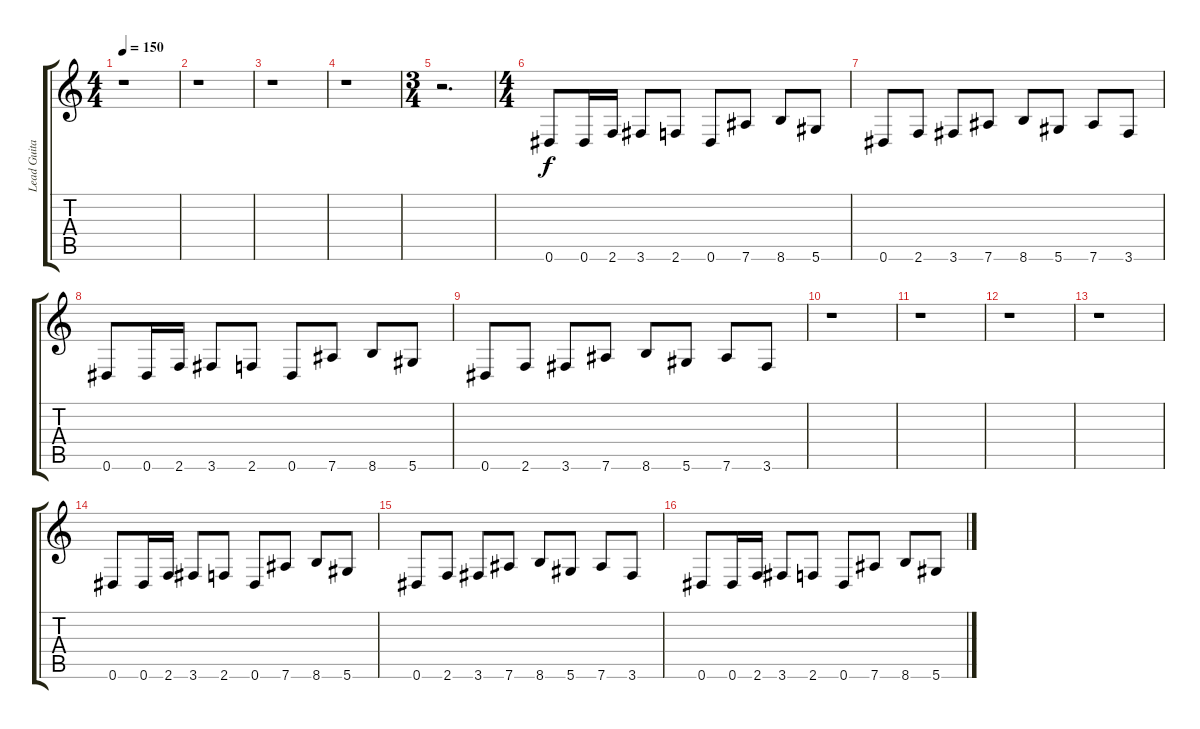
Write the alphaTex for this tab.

\track ("Lead Guitar I" "Lead Guita") {instrument overdrivenguitar}
\staff {score tabs}
\tuning (Eb4 Bb3 Gb3 Db3 Ab2 Eb2) {hide}
\ts (4 4)
\tempo 150
\clef g2
\ks c
r.1{dy f} |
r.1 |
r.1 |
r.1 |
\ts (3 4)
r.2{d} |
\ts (4 4)
0.6.8{balance 8 instrument electricguitarmuted} 0.6.16 2.6.16 3.6.8 2.6.8 0.6.8 7.6.8 8.6.8 5.6.8 |
0.6.8{instrument electricguitarmuted} 2.6.8 3.6.8 7.6.8 8.6.8 5.6.8 7.6.8 3.6.8 |
0.6.8{balance 8 instrument electricguitarmuted} 0.6.16 2.6.16 3.6.8 2.6.8 0.6.8 7.6.8 8.6.8 5.6.8 |
0.6.8{instrument electricguitarmuted} 2.6.8 3.6.8 7.6.8 8.6.8 5.6.8 7.6.8 3.6.8 |
r.1 |
r.1 |
r.1 |
r.1 |
0.6.8{balance 8 instrument electricguitarmuted} 0.6.16 2.6.16 3.6.8 2.6.8 0.6.8 7.6.8 8.6.8 5.6.8 |
0.6.8{instrument electricguitarmuted} 2.6.8 3.6.8 7.6.8 8.6.8 5.6.8 7.6.8 3.6.8 |
0.6.8{balance 8 instrument electricguitarmuted} 0.6.16 2.6.16 3.6.8 2.6.8 0.6.8 7.6.8 8.6.8 5.6.8
